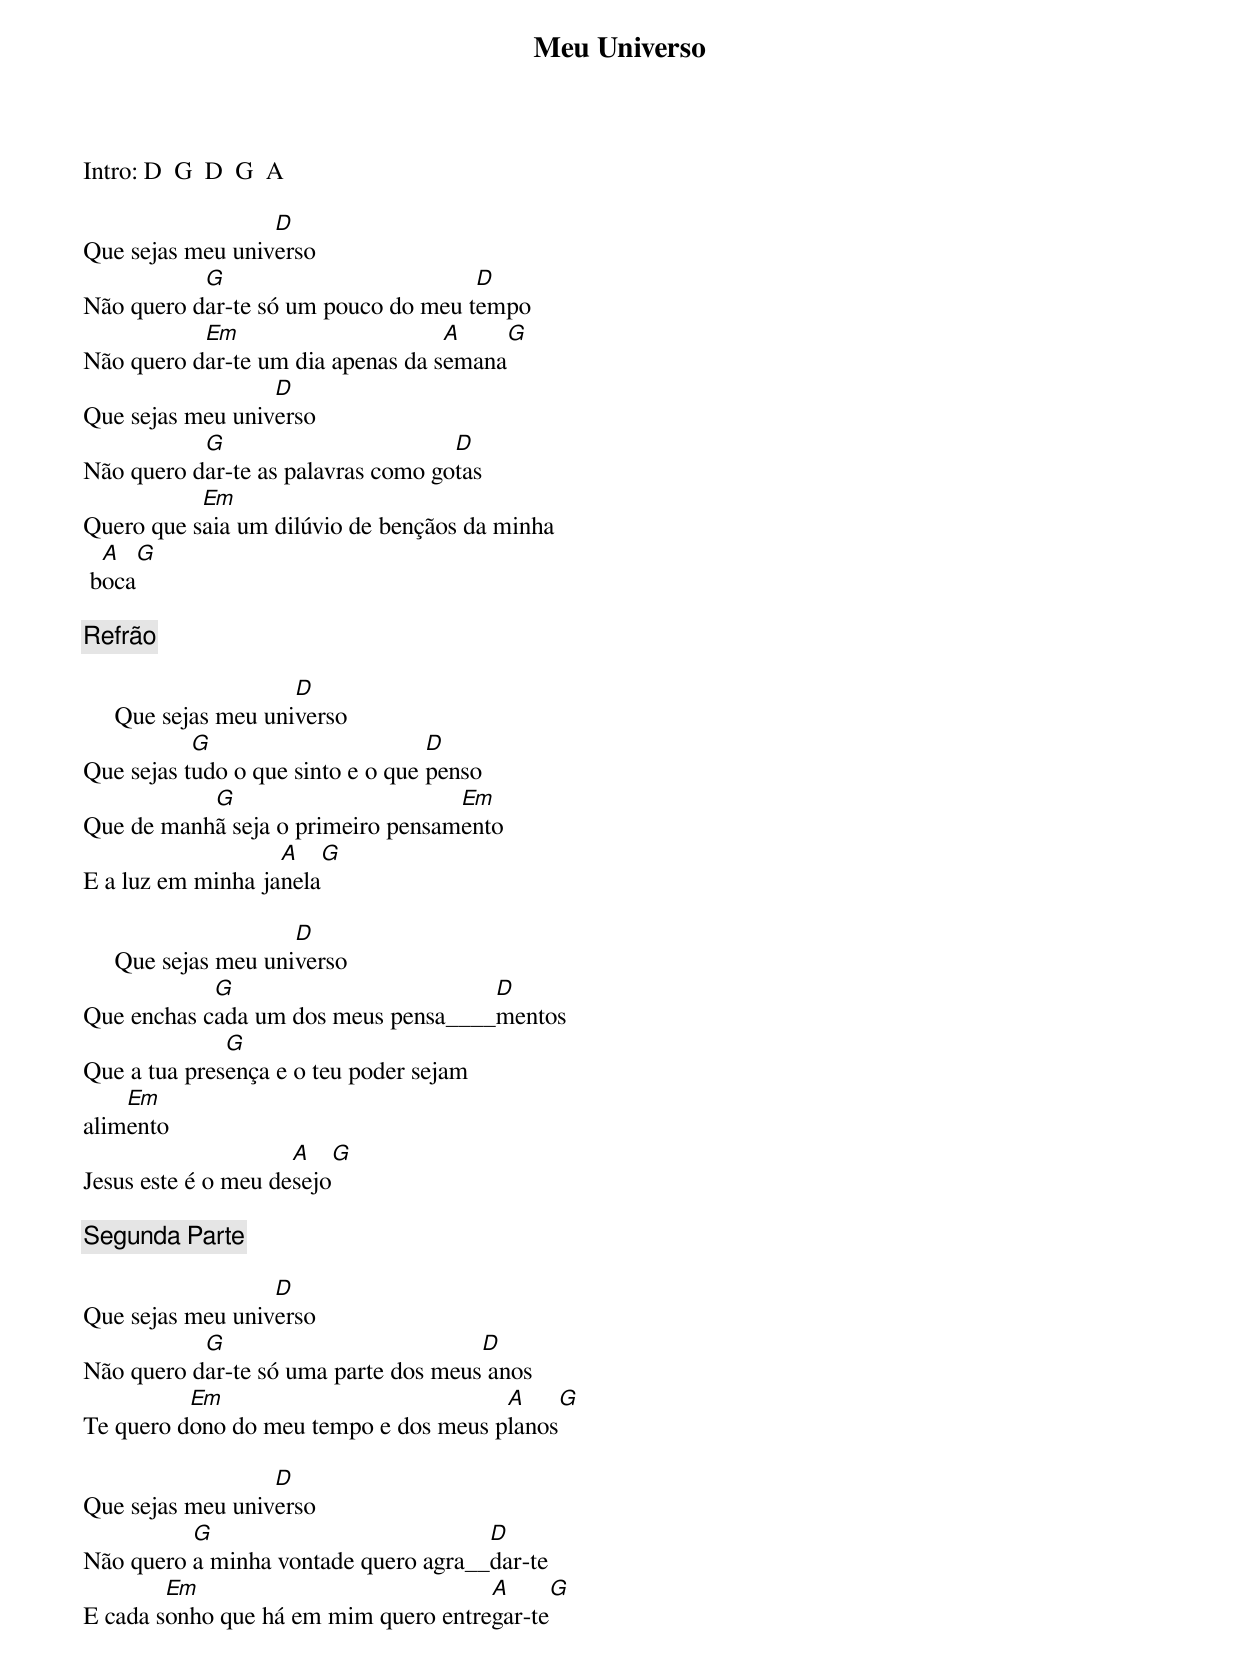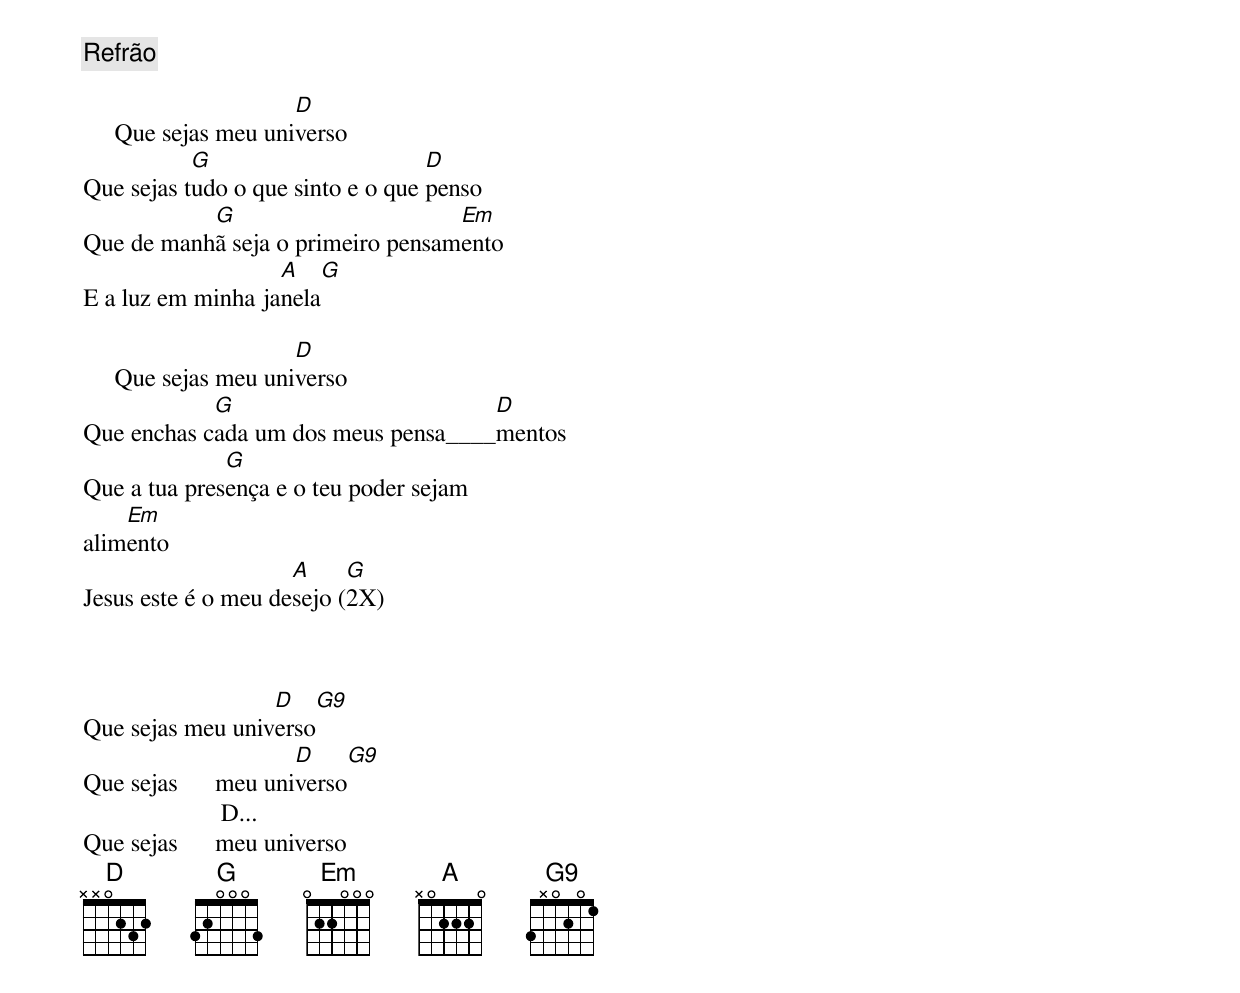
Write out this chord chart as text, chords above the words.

Meu Universo

Intro: D  G  D  G  A

                  D
Que sejas meu universo
           G                         D
Não quero dar-te só um pouco do meu tempo
           Em                      A	    G
Não quero dar-te um dia apenas da semana
                  D
Que sejas meu universo
           G                        D
Não quero dar-te as palavras como gotas
           Em
Quero que saia um dilúvio de bençãos da minha
  A	G
 boca

[Refrão]

                      D
     Que sejas meu universo
           G                       D
Que sejas tudo o que sinto e o que penso
           G                       Em
Que de manhã seja o primeiro pensamento
                   A	G
E a luz em minha janela

                      D
     Que sejas meu universo
            G                        D
Que enchas cada um dos meus pensa____mentos
              G
Que a tua presença e o teu poder sejam
    Em
alimento
                     A     G
Jesus este é o meu desejo

[Segunda Parte]

                  D
Que sejas meu universo
           G                          D
Não quero dar-te só uma parte dos meus anos
          Em                           A	G
Te quero dono do meu tempo e dos meus planos

                  D
Que sejas meu universo
          G                           D
Não quero a minha vontade quero agra__dar-te
        Em                            A		G
E cada sonho que há em mim quero entregar-te

[Refrão]

                      D
     Que sejas meu universo
           G                       D
Que sejas tudo o que sinto e o que penso
           G                       Em
Que de manhã seja o primeiro pensamento
                   A	G
E a luz em minha janela

                      D
     Que sejas meu universo
            G                        D
Que enchas cada um dos meus pensa____mentos
              G
Que a tua presença e o teu poder sejam
    Em
alimento
                     A     G
Jesus este é o meu desejo (2X)



                  D     G9
Que sejas meu universo
                      D     G9
Que sejas      meu universo
                      D...
Que sejas      meu universo
